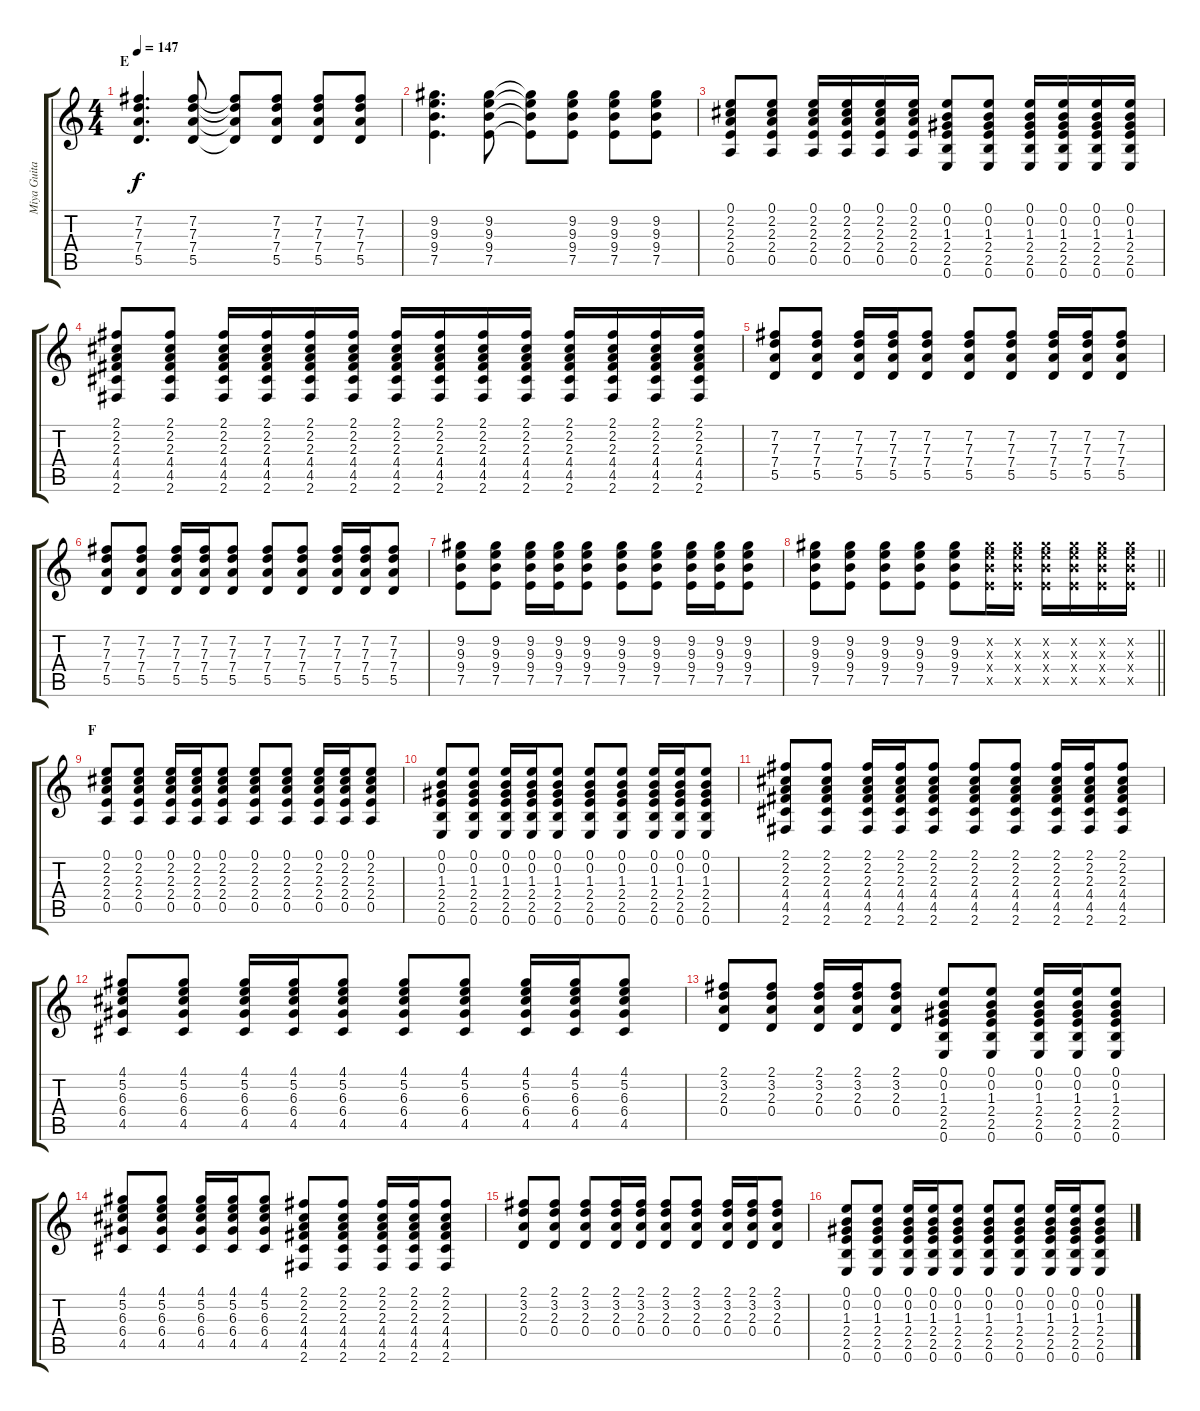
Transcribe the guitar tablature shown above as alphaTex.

\track ("Miya Guitar I" "Miya Guita") {instrument acousticguitarsteel}
\staff {score tabs}
\tuning (E4 B3 G3 D3 A2 E2) {hide}
\ts (4 4)
\section ("" "E")
\tempo 147
\clef g2
\ks c
(7.2 7.3 7.4 5.5).4{d dy f} (7.2 7.3 7.4 5.5).8 (7.2{t} 7.3{t} 7.4{t} 5.5{t}).8 (7.2 7.3 7.4 5.5).8 (7.2 7.3 7.4 5.5).8 (7.2 7.3 7.4 5.5).8 |
(9.2 9.3 9.4 7.5).4{d} (9.2 9.3 9.4 7.5).8 (9.2{t} 9.3{t} 9.4{t} 7.5{t}).8 (9.2 9.3 9.4 7.5).8 (9.2 9.3 9.4 7.5).8 (9.2 9.3 9.4 7.5).8 |
(0.1 2.2 2.3 2.4 0.5).8 (0.1 2.2 2.3 2.4 0.5).8 (0.1 2.2 2.3 2.4 0.5).16 (0.1 2.2 2.3 2.4 0.5).16 (0.1 2.2 2.3 2.4 0.5).16 (0.1 2.2 2.3 2.4 0.5).16 (0.1 0.2 1.3 2.4 2.5 0.6).8 (0.1 0.2 1.3 2.4 2.5 0.6).8 (0.1 0.2 1.3 2.4 2.5 0.6).16 (0.1 0.2 1.3 2.4 2.5 0.6).16 (0.1 0.2 1.3 2.4 2.5 0.6).16 (0.1 0.2 1.3 2.4 2.5 0.6).16 |
(2.1 2.2 2.3 4.4 4.5 2.6).8 (2.1 2.2 2.3 4.4 4.5 2.6).8 (2.1 2.2 2.3 4.4 4.5 2.6).16 (2.1 2.2 2.3 4.4 4.5 2.6).16 (2.1 2.2 2.3 4.4 4.5 2.6).16 (2.1 2.2 2.3 4.4 4.5 2.6).16 (2.1 2.2 2.3 4.4 4.5 2.6).16 (2.1 2.2 2.3 4.4 4.5 2.6).16 (2.1 2.2 2.3 4.4 4.5 2.6).16 (2.1 2.2 2.3 4.4 4.5 2.6).16 (2.1 2.2 2.3 4.4 4.5 2.6).16 (2.1 2.2 2.3 4.4 4.5 2.6).16 (2.1 2.2 2.3 4.4 4.5 2.6).16 (2.1 2.2 2.3 4.4 4.5 2.6).16 |
(7.2 7.3 7.4 5.5).8 (7.2 7.3 7.4 5.5).8 (7.2 7.3 7.4 5.5).16 (7.2 7.3 7.4 5.5).16 (7.2 7.3 7.4 5.5).8 (7.2 7.3 7.4 5.5).8 (7.2 7.3 7.4 5.5).8 (7.2 7.3 7.4 5.5).16 (7.2 7.3 7.4 5.5).16 (7.2 7.3 7.4 5.5).8 |
(7.2 7.3 7.4 5.5).8 (7.2 7.3 7.4 5.5).8 (7.2 7.3 7.4 5.5).16 (7.2 7.3 7.4 5.5).16 (7.2 7.3 7.4 5.5).8 (7.2 7.3 7.4 5.5).8 (7.2 7.3 7.4 5.5).8 (7.2 7.3 7.4 5.5).16 (7.2 7.3 7.4 5.5).16 (7.2 7.3 7.4 5.5).8 |
(9.2 9.3 9.4 7.5).8 (9.2 9.3 9.4 7.5).8 (9.2 9.3 9.4 7.5).16 (9.2 9.3 9.4 7.5).16 (9.2 9.3 9.4 7.5).8 (9.2 9.3 9.4 7.5).8 (9.2 9.3 9.4 7.5).8 (9.2 9.3 9.4 7.5).16 (9.2 9.3 9.4 7.5).16 (9.2 9.3 9.4 7.5).8 |
\barLineRight lightlight
(9.2 9.3 9.4 7.5).8 (9.2 9.3 9.4 7.5).8 (9.2 9.3 9.4 7.5).8 (9.2 9.3 9.4 7.5).8 (9.2 9.3 9.4 7.5).8 (9.2{x} 9.3{x} 9.4{x} 7.5{x}).16 (9.2{x} 9.3{x} 9.4{x} 7.5{x}).16 (9.2{x} 9.3{x} 9.4{x} 7.5{x}).16 (9.2{x} 9.3{x} 9.4{x} 7.5{x}).16 (9.2{x} 9.3{x} 9.4{x} 7.5{x}).16 (9.2{x} 9.3{x} 9.4{x} 7.5{x}).16 |
\section ("" "F")
(0.1 2.2 2.3 2.4 0.5).8 (0.1 2.2 2.3 2.4 0.5).8 (0.1 2.2 2.3 2.4 0.5).16 (0.1 2.2 2.3 2.4 0.5).16 (0.1 2.2 2.3 2.4 0.5).8 (0.1 2.2 2.3 2.4 0.5).8 (0.1 2.2 2.3 2.4 0.5).8 (0.1 2.2 2.3 2.4 0.5).16 (0.1 2.2 2.3 2.4 0.5).16 (0.1 2.2 2.3 2.4 0.5).8 |
(0.1 0.2 1.3 2.4 2.5 0.6).8 (0.1 0.2 1.3 2.4 2.5 0.6).8 (0.1 0.2 1.3 2.4 2.5 0.6).16 (0.1 0.2 1.3 2.4 2.5 0.6).16 (0.1 0.2 1.3 2.4 2.5 0.6).8 (0.1 0.2 1.3 2.4 2.5 0.6).8 (0.1 0.2 1.3 2.4 2.5 0.6).8 (0.1 0.2 1.3 2.4 2.5 0.6).16 (0.1 0.2 1.3 2.4 2.5 0.6).16 (0.1 0.2 1.3 2.4 2.5 0.6).8 |
(2.1 2.2 2.3 4.4 4.5 2.6).8 (2.1 2.2 2.3 4.4 4.5 2.6).8 (2.1 2.2 2.3 4.4 4.5 2.6).16 (2.1 2.2 2.3 4.4 4.5 2.6).16 (2.1 2.2 2.3 4.4 4.5 2.6).8 (2.1 2.2 2.3 4.4 4.5 2.6).8 (2.1 2.2 2.3 4.4 4.5 2.6).8 (2.1 2.2 2.3 4.4 4.5 2.6).16 (2.1 2.2 2.3 4.4 4.5 2.6).16 (2.1 2.2 2.3 4.4 4.5 2.6).8 |
(4.1 5.2 6.3 6.4 4.5).8 (4.1 5.2 6.3 6.4 4.5).8 (4.1 5.2 6.3 6.4 4.5).16 (4.1 5.2 6.3 6.4 4.5).16 (4.1 5.2 6.3 6.4 4.5).8 (4.1 5.2 6.3 6.4 4.5).8 (4.1 5.2 6.3 6.4 4.5).8 (4.1 5.2 6.3 6.4 4.5).16 (4.1 5.2 6.3 6.4 4.5).16 (4.1 5.2 6.3 6.4 4.5).8 |
(2.1 3.2 2.3 0.4).8 (2.1 3.2 2.3 0.4).8 (2.1 3.2 2.3 0.4).16 (2.1 3.2 2.3 0.4).16 (2.1 3.2 2.3 0.4).8 (0.1 0.2 1.3 2.4 2.5 0.6).8 (0.1 0.2 1.3 2.4 2.5 0.6).8 (0.1 0.2 1.3 2.4 2.5 0.6).16 (0.1 0.2 1.3 2.4 2.5 0.6).16 (0.1 0.2 1.3 2.4 2.5 0.6).8 |
(4.1 5.2 6.3 6.4 4.5).8 (4.1 5.2 6.3 6.4 4.5).8 (4.1 5.2 6.3 6.4 4.5).16 (4.1 5.2 6.3 6.4 4.5).16 (4.1 5.2 6.3 6.4 4.5).8 (2.1 2.2 2.3 4.4 4.5 2.6).8 (2.1 2.2 2.3 4.4 4.5 2.6).8 (2.1 2.2 2.3 4.4 4.5 2.6).16 (2.1 2.2 2.3 4.4 4.5 2.6).16 (2.1 2.2 2.3 4.4 4.5 2.6).8 |
(2.1 3.2 2.3 0.4).8 (2.1 3.2 2.3 0.4).8 (2.1 3.2 2.3 0.4).8 (2.1 3.2 2.3 0.4).16 (2.1 3.2 2.3 0.4).16 (2.1 3.2 2.3 0.4).8 (2.1 3.2 2.3 0.4).8 (2.1 3.2 2.3 0.4).16 (2.1 3.2 2.3 0.4).16 (2.1 3.2 2.3 0.4).8 |
(0.1 0.2 1.3 2.4 2.5 0.6).8 (0.1 0.2 1.3 2.4 2.5 0.6).8 (0.1 0.2 1.3 2.4 2.5 0.6).16 (0.1 0.2 1.3 2.4 2.5 0.6).16 (0.1 0.2 1.3 2.4 2.5 0.6).8 (0.1 0.2 1.3 2.4 2.5 0.6).8 (0.1 0.2 1.3 2.4 2.5 0.6).8 (0.1 0.2 1.3 2.4 2.5 0.6).16 (0.1 0.2 1.3 2.4 2.5 0.6).16 (0.1 0.2 1.3 2.4 2.5 0.6).8
